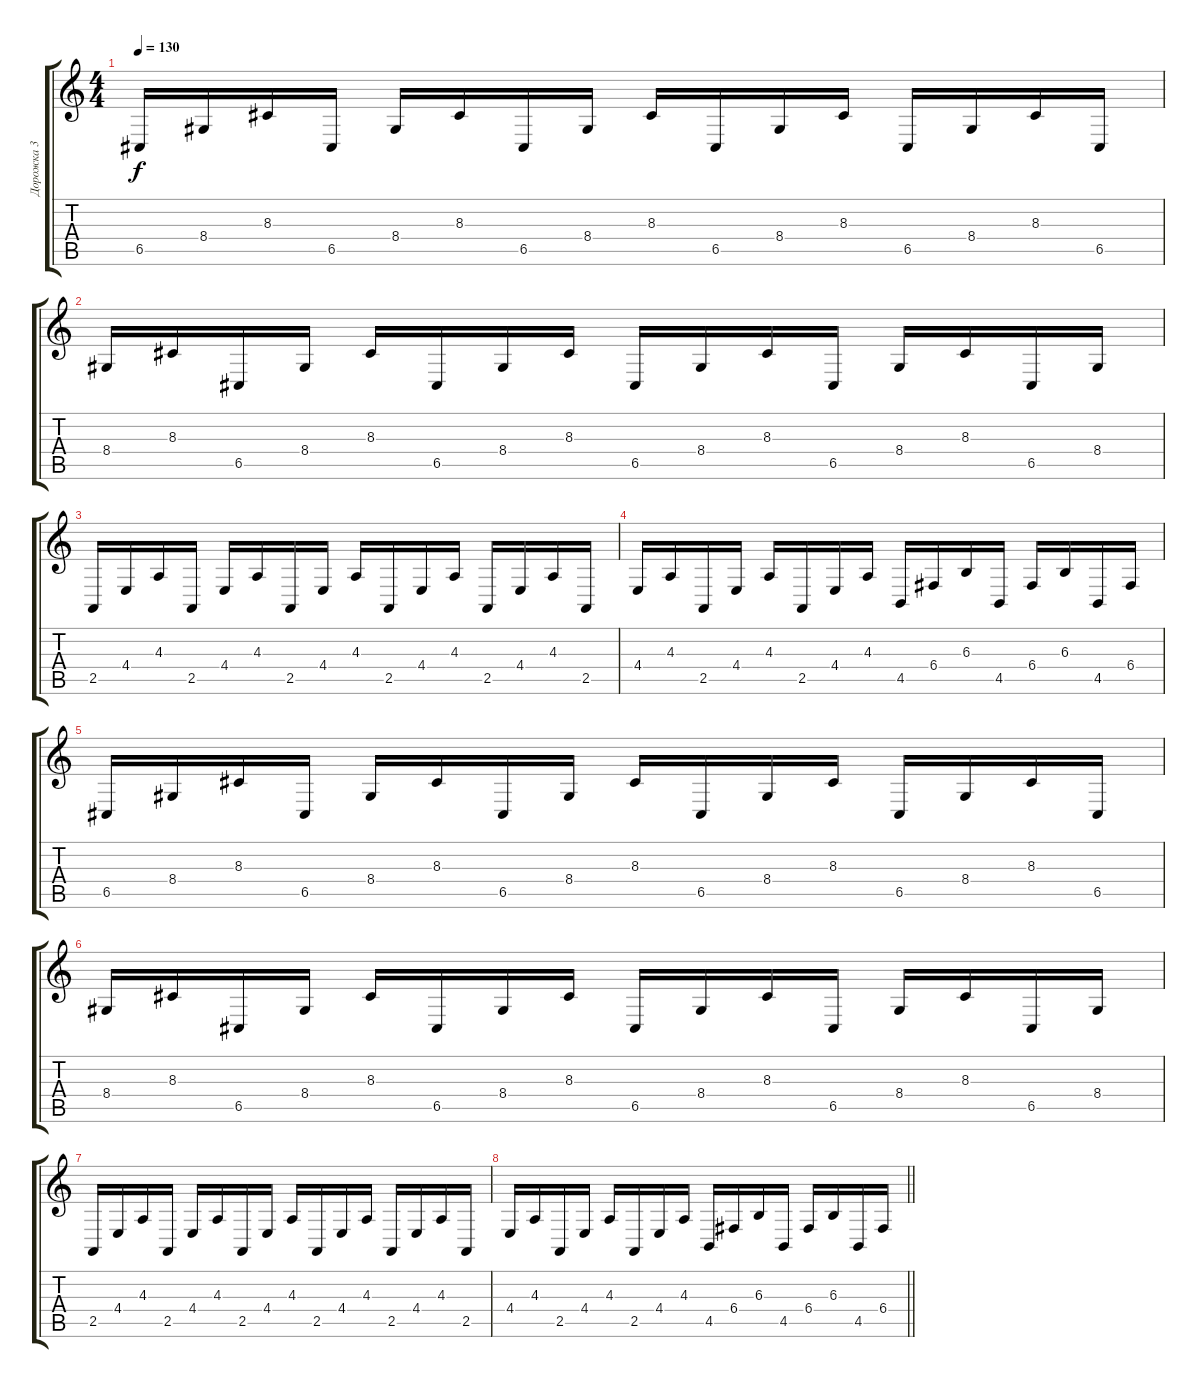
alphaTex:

\track ("Дорожка 3" "Дорожка 3") {instrument lead2sawtooth}
\staff {score tabs}
\tuning (D4 A3 F3 C3 G2 C2) {hide}
\ts (4 4)
\tempo 130
\clef g2
\ks c
6.5.16{dy f} 8.4.16 8.3.16 6.5.16 8.4.16 8.3.16 6.5.16 8.4.16 8.3.16 6.5.16 8.4.16 8.3.16 6.5.16 8.4.16 8.3.16 6.5.16 |
8.4.16 8.3.16 6.5.16 8.4.16 8.3.16 6.5.16 8.4.16 8.3.16 6.5.16 8.4.16 8.3.16 6.5.16 8.4.16 8.3.16 6.5.16 8.4.16 |
2.5.16 4.4.16 4.3.16 2.5.16 4.4.16 4.3.16 2.5.16 4.4.16 4.3.16 2.5.16 4.4.16 4.3.16 2.5.16 4.4.16 4.3.16 2.5.16 |
4.4.16 4.3.16 2.5.16 4.4.16 4.3.16 2.5.16 4.4.16 4.3.16 4.5.16 6.4.16 6.3.16 4.5.16 6.4.16 6.3.16 4.5.16 6.4.16 |
6.5.16 8.4.16 8.3.16 6.5.16 8.4.16 8.3.16 6.5.16 8.4.16 8.3.16 6.5.16 8.4.16 8.3.16 6.5.16 8.4.16 8.3.16 6.5.16 |
8.4.16 8.3.16 6.5.16 8.4.16 8.3.16 6.5.16 8.4.16 8.3.16 6.5.16 8.4.16 8.3.16 6.5.16 8.4.16 8.3.16 6.5.16 8.4.16 |
2.5.16 4.4.16 4.3.16 2.5.16 4.4.16 4.3.16 2.5.16 4.4.16 4.3.16 2.5.16 4.4.16 4.3.16 2.5.16 4.4.16 4.3.16 2.5.16 |
\barLineRight lightlight
4.4.16 4.3.16 2.5.16 4.4.16 4.3.16 2.5.16 4.4.16 4.3.16 4.5.16 6.4.16 6.3.16 4.5.16 6.4.16 6.3.16 4.5.16 6.4.16
